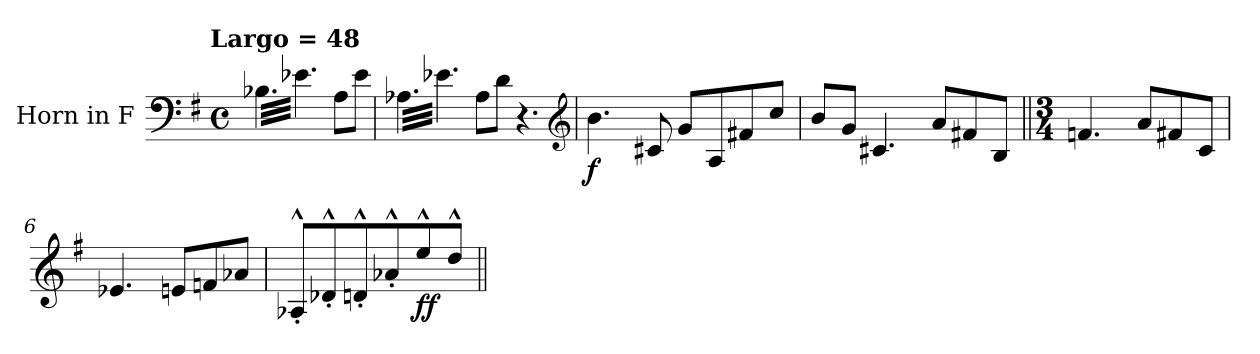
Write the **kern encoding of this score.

**kern	**dynam
*part1	*part1
*staff1	*staff1
*I"Horn in F	*
*I'Hn	*
*clefF4	*
*ITrd4c7	*
*k[]	*
!!LO:TX:omd:t=Largo  = 48
*M4/4	*
*met(c)	*
*MM48	*
=1	=1
!LO:N:vis=4.	!
*tremolo	*
32E-X\LLL	.
32A-X\	.
32E-X\	.
32A-X\	.
32E-X\	.
32A-X\	.
!LO:N:vis=4.	!
32E-X\	.
32A-X\	.
32E-X\	.
32A-X\	.
32E-X\	.
32A-X\JJJ	.
!LO:N:vis=8	!
16D\LL	.
.	.
!LO:N:vis=8	!
16A-\JJ	.
.	.
=2	=2
!LO:N:vis=4.	!
32D-X\LLL	.
32A-X\	.
32D-X\	.
32A-X\	.
32D-X\	.
32A-X\	.
!LO:N:vis=4.	!
32D-X\	.
32A-X\	.
32D-X\	.
32A-X\	.
32D-X\	.
32A-X\JJJ	.
!LO:N:vis=8	!
16D-\LL	.
.	.
!LO:N:vis=8	!
16G\JJ	.
*Xtremolo	*
.	.
4.r	.
.	.
*clefG2	*
=3	=3
!	!LO:DY:b
4.e\	f
8F#X/	.
8c/L	.
8D/	.
8Bn/	.
8f/J	.
=4	=4
8e/L	.
8c/J	.
4.F#X/	.
8d/L	.
8Bn/	.
8E/J	.
!!LO:LB:g=z
=5||	=5||
*M3/4	*
4.B-X/	.
8d/L	.
8Bn/	.
8F/J	.
=6	=6
4.A-X/	.
8An/L	.
8B-X/	.
8d-X/J	.
=7	=7
8D-X'>^^/L	.
8G-X'>^^/	.
8Gn'>^^/	.
8d-X'>^^/	.
!	!LO:DY:b
8a^^/	ff
8g^^/J	.
=||	=||
*-	*-
